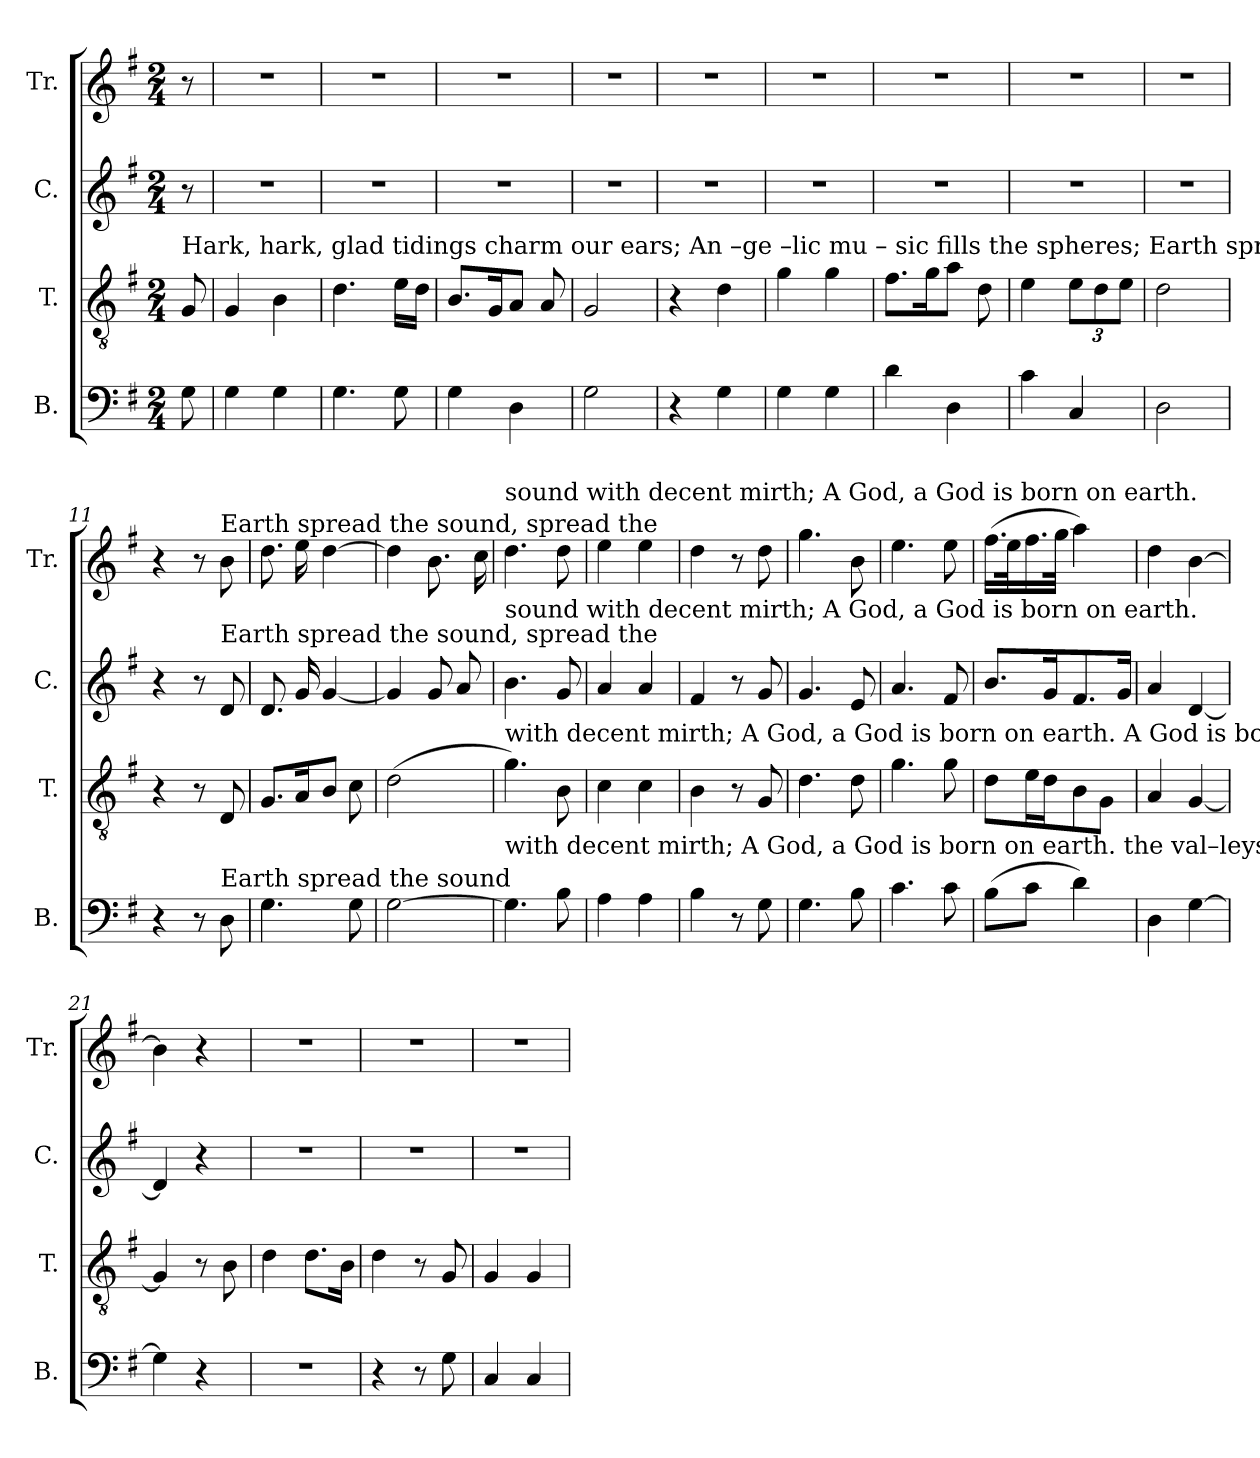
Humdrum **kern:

**kern	**kern	**kern	**kern
*part4	*part3	*part2	*part1
*staff4	*staff3	*staff2	*staff1
*I"B.	*I"T.	*I"C.	*I"Tr.
*I'B.	*I'T.	*I'C.	*I'Tr.
*clefF4	*clefGv2	*clefG2	*clefG2
*k[f#]	*k[f#]	*k[f#]	*k[f#]
*M2/4	*M2/4	*M2/4	*M2/4
*MM80	*MM80	*MM80	*MM80
=1	=1	=1	=1
!	!LO:TX:a:t=Hark, hark, glad tidings   charm     our  ears;     An –ge –lic   mu    –    sic  fills  the   spheres;           Earth  spread    the   sound	!	!
8G\	8G/	8r	8r
=2	=2	=2	=2
4G\	4G/	2r	2r
4G\	4B\	.	.
=3	=3	=3	=3
4.G\	4.d\	2r	2r
8G\	16e\LL	.	.
.	16d\JJ	.	.
=4	=4	=4	=4
4G\	8.B/L	2r	2r
.	16G/K	.	.
4D\	8A/J	.	.
.	8A/	.	.
=5	=5	=5	=5
2G\	2G/	2r	2r
=6	=6	=6	=6
4r	4r	2r	2r
4G\	4d\	.	.
=7	=7	=7	=7
4G\	4g\	2r	2r
4G\	4g\	.	.
=8	=8	=8	=8
4d\	8.f#\L	2r	2r
.	16g\K	.	.
4D\	8a\J	.	.
.	8d\	.	.
=9	=9	=9	=9
4c\	4e\	2r	2r
*	*Xbrackettup	*	*
4C/	12e\L	.	.
.	12d\	.	.
.	12e\J	.	.
=10	=10	=10	=10
2D\	2d\	2r	2r
=11	=11	=11	=11
4r	4r	4r	4r
8r	8r	8r	8r
!	!	!	!LO:TX:a:t=Earth spread the sound, spread the
!	!	!LO:TX:a:t=Earth spread the sound, spread the	!
!LO:TX:a:t=Earth  spread     the  sound	!	!	!
8D\	8D/	8d/	8b\
=12	=12	=12	=12
4.G\	8.G/L	8.d/	8.dd\
.	16A/K	16g/	16ee\
.	8B/J	[4g/	[4dd\
8G\	8c\	.	.
=13	=13	=13	=13
[2G\	(2d\	4g/]	4dd\]
.	.	8g/	8.b\
.	.	8a/	.
.	.	.	16cc\
=14	=14	=14	=14
!	!	!	!LO:TX:a:t=sound with decent mirth;  A  God,  a     God   is     born                     on  earth.
!	!	!LO:TX:a:t=sound with decent mirth;  A  God,  a     God    is    born                      on  earth.	!
!	!LO:TX:a:t=with decent mirth;   A   God,  a    God    is     born                      on  earth.       A   God   is    born,  the   val–leys cry;    A   God  is	!	!
!LO:TX:a:t=with decent mirth;  A     God,  a    God    is     born                     on  earth.                                        the  val–leys cry;	!	!	!
4.G\]	4.g\)	4.b\	4.dd\
8B\	8B\	8g/	8dd\
=15	=15	=15	=15
4A\	4c\	4a/	4ee\
4A\	4c\	4a/	4ee\
=16	=16	=16	=16
4B\	4B\	4f#/	4dd\
8r	8r	8r	8r
8G\	8G/	8g/	8dd\
=17	=17	=17	=17
4.G\	4.d\	4.g/	4.gg\
8B\	8d\	8e/	8b\
=18	=18	=18	=18
4.c\	4.g\	4.a/	4.ee\
8c\	8g\	8f#/	8ee\
=19	=19	=19	=19
(8B\L	8d\L	8.b/L	(16.ff#\LL
.	.	.	32ee\K
8c\J	16e\L	.	16.ff#\
.	16d\J	16g/K	.
.	.	.	32gg\JJk
4d\)	8B\	8.f#/	4aa\)
.	8G\J	.	.
.	.	16g/Jk	.
=20	=20	=20	=20
4D\	4A/	4a/	4dd\
[4G\	[4G/	[4d/	[4b\
=21	=21	=21	=21
4G\]	4G/]	4d/]	4b\]
4r	8r	4r	4r
.	8B\	.	.
=22	=22	=22	=22
2r	4d\	2r	2r
.	8.d\L	.	.
.	16B\Jk	.	.
=23	=23	=23	=23
4r	4d\	2r	2r
8r	8r	.	.
8G\	8G/	.	.
=24	=24	=24	=24
4C/	4G/	2r	2r
4C/	4G/	.	.
=	=	=	=
*-	*-	*-	*-
